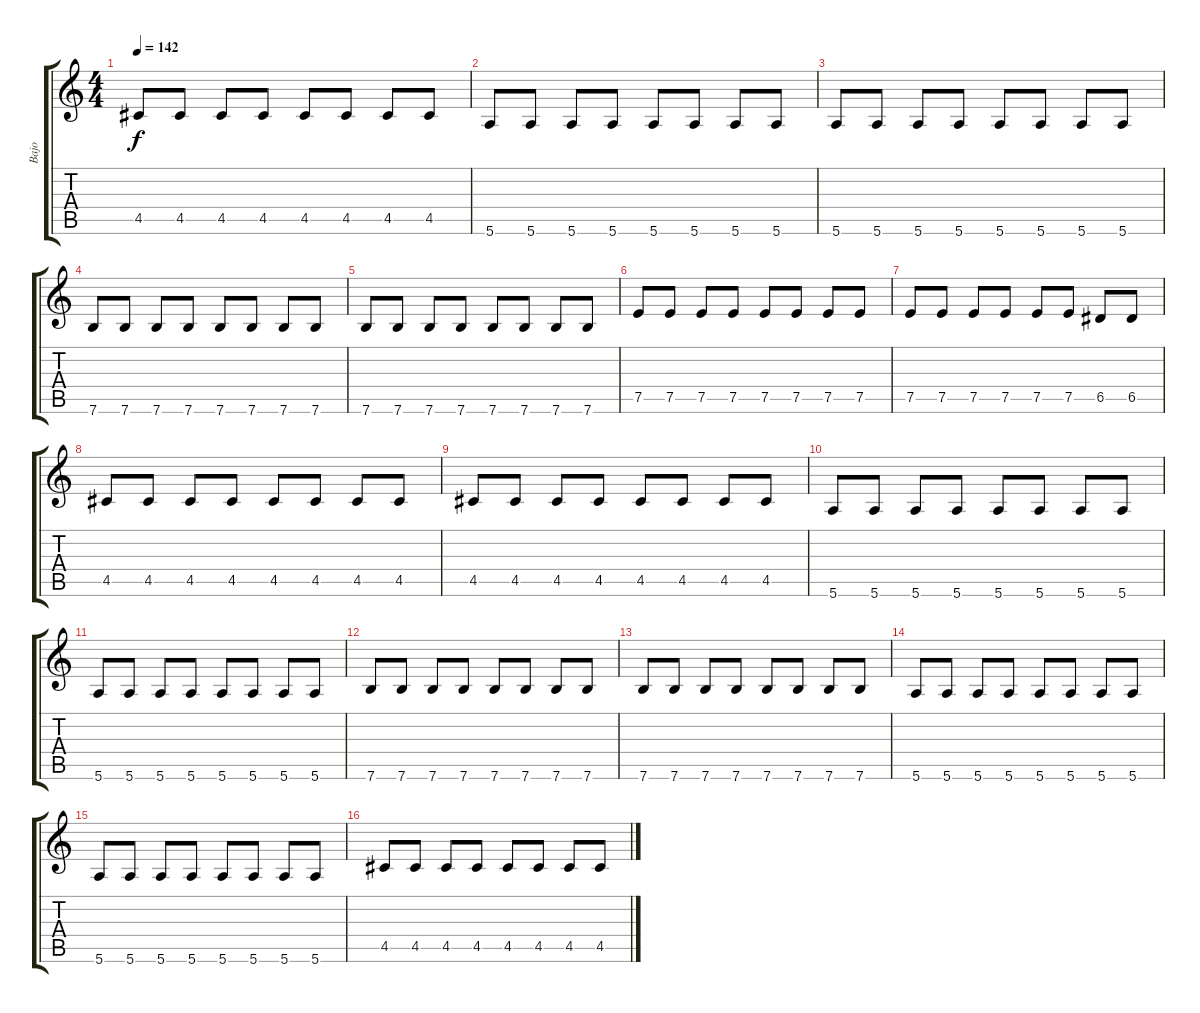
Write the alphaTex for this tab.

\track ("Bajo" "Bajo") {instrument electricbasspick}
\staff {score tabs}
\tuning (E4 B3 G3 D3 A2 E2) {hide}
\ts (4 4)
\tempo 142
\clef g2
\ks c
4.5.8{dy f} 4.5.8 4.5.8 4.5.8 4.5.8 4.5.8 4.5.8 4.5.8 |
5.6.8 5.6.8 5.6.8 5.6.8 5.6.8 5.6.8 5.6.8 5.6.8 |
5.6.8 5.6.8 5.6.8 5.6.8 5.6.8 5.6.8 5.6.8 5.6.8 |
7.6.8 7.6.8 7.6.8 7.6.8 7.6.8 7.6.8 7.6.8 7.6.8 |
7.6.8 7.6.8 7.6.8 7.6.8 7.6.8 7.6.8 7.6.8 7.6.8 |
7.5.8 7.5.8 7.5.8 7.5.8 7.5.8 7.5.8 7.5.8 7.5.8 |
7.5.8 7.5.8 7.5.8 7.5.8 7.5.8 7.5.8 6.5.8 6.5.8 |
4.5.8 4.5.8 4.5.8 4.5.8 4.5.8 4.5.8 4.5.8 4.5.8 |
4.5.8 4.5.8 4.5.8 4.5.8 4.5.8 4.5.8 4.5.8 4.5.8 |
5.6.8 5.6.8 5.6.8 5.6.8 5.6.8 5.6.8 5.6.8 5.6.8 |
5.6.8 5.6.8 5.6.8 5.6.8 5.6.8 5.6.8 5.6.8 5.6.8 |
7.6.8 7.6.8 7.6.8 7.6.8 7.6.8 7.6.8 7.6.8 7.6.8 |
7.6.8 7.6.8 7.6.8 7.6.8 7.6.8 7.6.8 7.6.8 7.6.8 |
5.6.8 5.6.8 5.6.8 5.6.8 5.6.8 5.6.8 5.6.8 5.6.8 |
5.6.8 5.6.8 5.6.8 5.6.8 5.6.8 5.6.8 5.6.8 5.6.8 |
4.5.8 4.5.8 4.5.8 4.5.8 4.5.8 4.5.8 4.5.8 4.5.8
